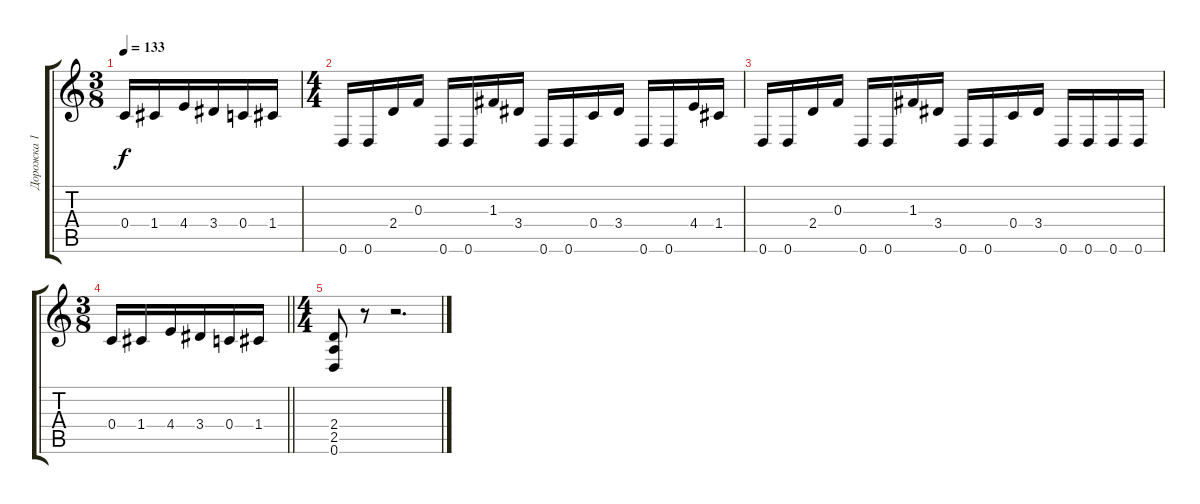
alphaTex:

\track ("Дорожка 1" "Дорожка 1") {instrument distortionguitar}
\staff {score tabs}
\tuning (D4 A3 F3 C3 G2 D2) {hide}
\ts (3 8)
\tempo 133
\clef g2
\ks c
0.4.16{dy f} 1.4.16 4.4.16 3.4.16 0.4.16 1.4.16 |
\ts (4 4)
0.6.16 0.6.16 2.4.16 0.3.16 0.6.16 0.6.16 1.3.16 3.4.16 0.6.16 0.6.16 0.4.16 3.4.16 0.6.16 0.6.16 4.4.16 1.4.16 |
0.6.16 0.6.16 2.4.16 0.3.16 0.6.16 0.6.16 1.3.16 3.4.16 0.6.16 0.6.16 0.4.16 3.4.16 0.6.16 0.6.16 0.6.16 0.6.16 |
\ts (3 8)
\barLineRight lightlight
0.4.16 1.4.16 4.4.16 3.4.16 0.4.16 1.4.16 |
\ts (4 4)
(2.4 2.5 0.6).8 r.8 r.2{d}
